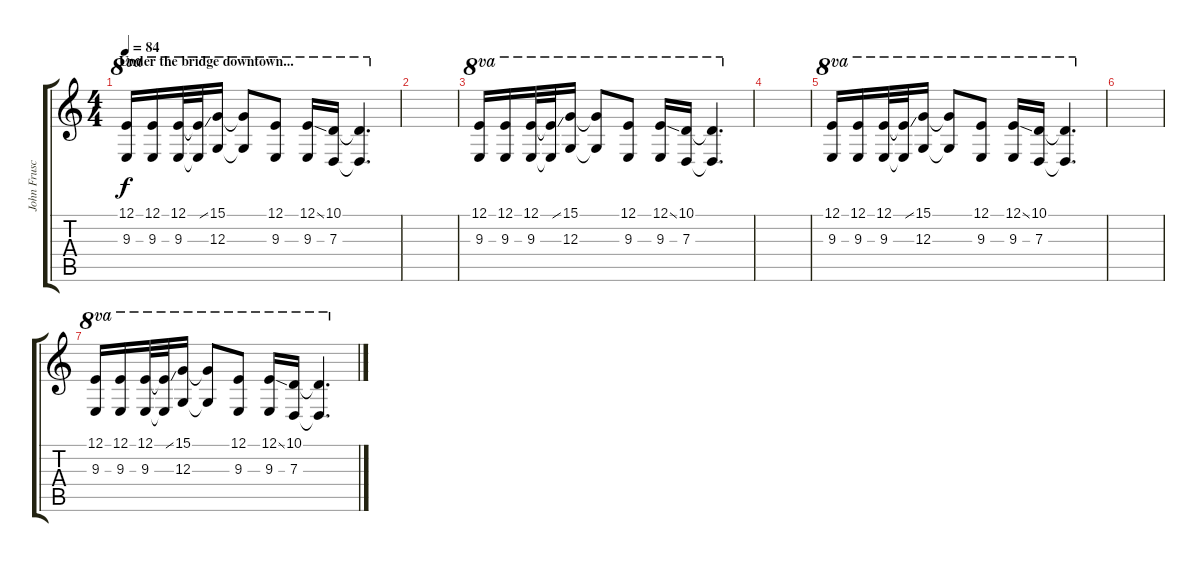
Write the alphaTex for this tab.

\track ("John Frusciante - Vocals" "John Frusc") {instrument choiraahs}
\staff {score tabs}
\tuning (E4 B3 G3 D3 A2 E2) {hide}
\ts (4 4)
\section ("" "Under the bridge downtown...")
\tempo 84
\clef g2
\ks c
(12.1 9.3).16{ot 8va dy f} (12.1 9.3).16{ot 8va} (12.1 9.3).32{ot 8va} (12.1{ss t} 9.3{t}).32{ot 8va} (15.1 12.3).16{ot 8va} (15.1{t} 12.3{t}).8{ot 8va} (12.1 9.3).8{ot 8va} (12.1{ss} 9.3).16{ot 8va} (10.1 7.3).16{ot 8va} (10.1{t} 7.3{t}).4{d ot 8va} |
|
(12.1 9.3).16{ot 8va} (12.1 9.3).16{ot 8va} (12.1 9.3).32{ot 8va} (12.1{ss t} 9.3{t}).32{ot 8va} (15.1 12.3).16{ot 8va} (15.1{t} 12.3{t}).8{ot 8va} (12.1 9.3).8{ot 8va} (12.1{ss} 9.3).16{ot 8va} (10.1 7.3).16{ot 8va} (10.1{t} 7.3{t}).4{d ot 8va} |
|
(12.1 9.3).16{ot 8va} (12.1 9.3).16{ot 8va} (12.1 9.3).32{ot 8va} (12.1{ss t} 9.3{t}).32{ot 8va} (15.1 12.3).16{ot 8va} (15.1{t} 12.3{t}).8{ot 8va} (12.1 9.3).8{ot 8va} (12.1{ss} 9.3).16{ot 8va} (10.1 7.3).16{ot 8va} (10.1{t} 7.3{t}).4{d ot 8va} |
|
(12.1 9.3).16{ot 8va} (12.1 9.3).16{ot 8va} (12.1 9.3).32{ot 8va} (12.1{ss t} 9.3{t}).32{ot 8va} (15.1 12.3).16{ot 8va} (15.1{t} 12.3{t}).8{ot 8va} (12.1 9.3).8{ot 8va} (12.1{ss} 9.3).16{ot 8va} (10.1 7.3).16{ot 8va} (10.1{t} 7.3{t}).4{d ot 8va}
